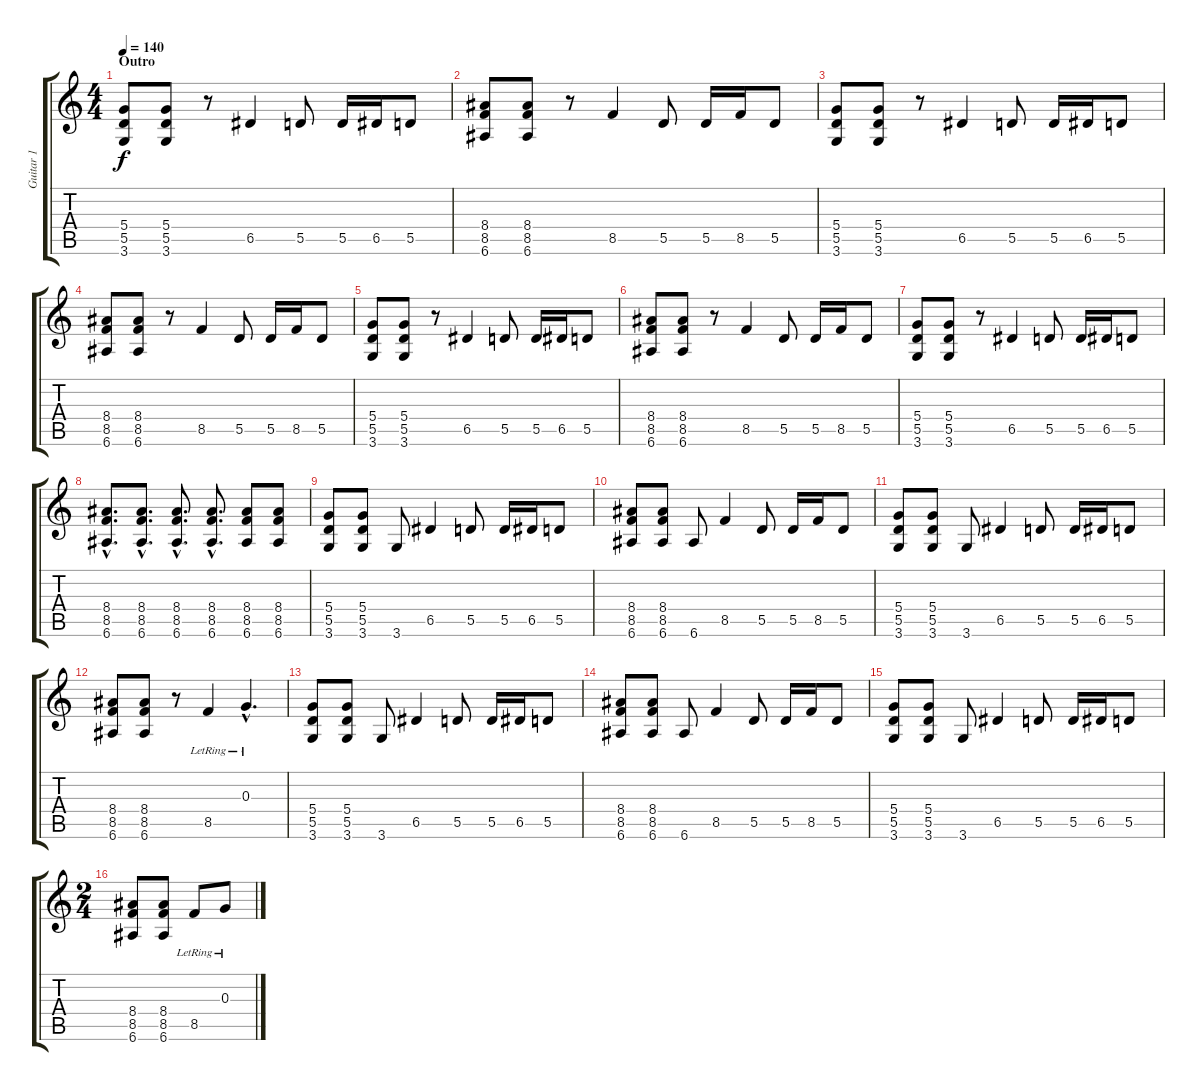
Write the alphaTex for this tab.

\track ("Guitar 1" "Guitar 1") {instrument distortionguitar}
\staff {score tabs}
\tuning (E4 B3 G3 D3 A2 E2) {hide}
\ts (4 4)
\section ("" "Outro")
\tempo 140
\clef g2
\ks c
(5.4 5.5 3.6).8{dy f} (5.4 5.5 3.6).8 r.8 6.5.4 5.5.8 5.5.16 6.5.16 5.5.8 |
(8.4 8.5 6.6).8 (8.4 8.5 6.6).8 r.8 8.5.4 5.5.8 5.5.16 8.5.16 5.5.8 |
(5.4 5.5 3.6).8 (5.4 5.5 3.6).8 r.8 6.5.4 5.5.8 5.5.16 6.5.16 5.5.8 |
(8.4 8.5 6.6).8 (8.4 8.5 6.6).8 r.8 8.5.4 5.5.8 5.5.16 8.5.16 5.5.8 |
(5.4 5.5 3.6).8 (5.4 5.5 3.6).8 r.8 6.5.4 5.5.8 5.5.16 6.5.16 5.5.8 |
(8.4 8.5 6.6).8 (8.4 8.5 6.6).8 r.8 8.5.4 5.5.8 5.5.16 8.5.16 5.5.8 |
(5.4 5.5 3.6).8 (5.4 5.5 3.6).8 r.8 6.5.4 5.5.8 5.5.16 6.5.16 5.5.8 |
(8.4{hac} 8.5{hac} 6.6{hac}).8{d} (8.4{hac} 8.5{hac} 6.6{hac}).8{d} (8.4{hac} 8.5{hac} 6.6{hac}).8{d} (8.4{hac} 8.5{hac} 6.6{hac}).8{d} (8.4 8.5 6.6).8 (8.4 8.5 6.6).8 |
(5.4 5.5 3.6).8 (5.4 5.5 3.6).8 3.6.8 6.5.4 5.5.8 5.5.16 6.5.16 5.5.8 |
(8.4 8.5 6.6).8 (8.4 8.5 6.6).8 6.6.8 8.5.4 5.5.8 5.5.16 8.5.16 5.5.8 |
(5.4 5.5 3.6).8 (5.4 5.5 3.6).8 3.6.8 6.5.4 5.5.8 5.5.16 6.5.16 5.5.8 |
(8.4 8.5 6.6).8 (8.4 8.5 6.6).8 r.8 8.5{lr}.4 0.3{hac lr}.4{d} |
(5.4 5.5 3.6).8 (5.4 5.5 3.6).8 3.6.8 6.5.4 5.5.8 5.5.16 6.5.16 5.5.8 |
(8.4 8.5 6.6).8 (8.4 8.5 6.6).8 6.6.8 8.5.4 5.5.8 5.5.16 8.5.16 5.5.8 |
(5.4 5.5 3.6).8 (5.4 5.5 3.6).8 3.6.8 6.5.4 5.5.8 5.5.16 6.5.16 5.5.8 |
\ts (2 4)
(8.4 8.5 6.6).8 (8.4 8.5 6.6).8 8.5{lr}.8 0.3{lr}.8
